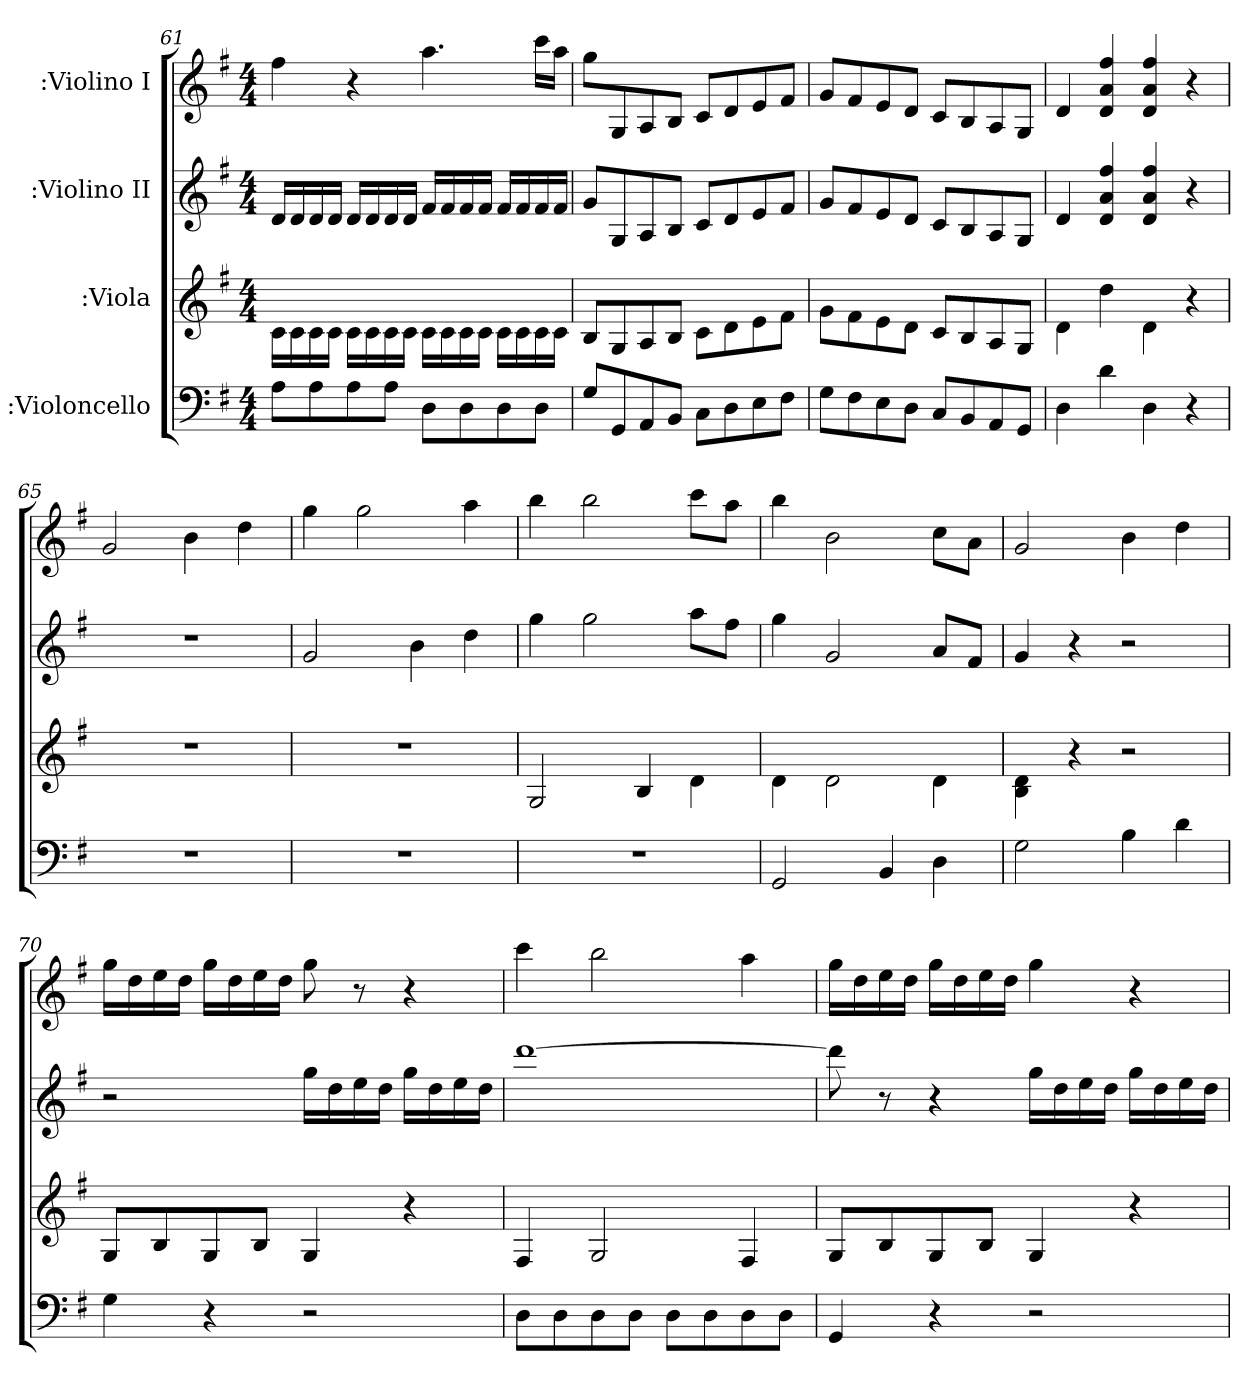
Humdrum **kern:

**kern	**kern	**kern	**kern
*part4	*part3	*part2	*part1
*staff4	*staff3	*staff2	*staff1
*I":Violoncello	*I":Viola	*I":Violino II	*I":Violino I
*clefF4	*	*clefG2	*clefG2
*k[f#]	*k[f#]	*k[f#]	*k[f#]
*G:	*G:	*G:	*G:
*M4/4	*M4/4	*M4/4	*M4/4
=61	=61	=61	=61
8A\L	16c\LL	16d/LL	4ff#\
.	16c\	16d/	.
8A\	16c\	16d/	.
.	16c\JJ	16d/JJ	.
8A\	16c\LL	16d/LL	4r
.	16c\	16d/	.
8A\J	16c\	16d/	.
.	16c\JJ	16d/JJ	.
8D\L	16c\LL	16f#/LL	4.aa\
.	16c\	16f#/	.
8D\	16c\	16f#/	.
.	16c\JJ	16f#/JJ	.
8D\	16c\LL	16f#/LL	.
.	16c\	16f#/	.
8D\J	16c\	16f#/	16ccc\LL
.	16c\JJ	16f#/JJ	16aa\JJ
=62	=62	=62	=62
8G/L	8B/L	8g/L	8gg\L
8GG/	8G/	8G/	8G/
8AA/	8A/	8A/	8A/
8BB/J	8B/J	8B/J	8B/J
8C\L	8c\L	8c/L	8c/L
8D\	8d\	8d/	8d/
8E\	8e\	8e/	8e/
8F#\J	8f#\J	8f#/J	8f#/J
=63	=63	=63	=63
8G\L	8g\L	8g/L	8g/L
8F#\	8f#\	8f#/	8f#/
8E\	8e\	8e/	8e/
8D\J	8d\J	8d/J	8d/J
8C/L	8c/L	8c/L	8c/L
8BB/	8B/	8B/	8B/
8AA/	8A/	8A/	8A/
8GG/J	8G/J	8G/J	8G/J
=64	=64	=64	=64
4D\	4d\	4d/	4d/
4d\	4dd\	4ff#/ 4a/ 4d/	4ff#/ 4a/ 4d/
4D\	4d\	4ff#/ 4a/ 4d/	4ff#/ 4a/ 4d/
4r	4r	4r	4r
=65	=65	=65	=65
1r	1r	1r	2g/
.	.	.	4b\
.	.	.	4dd\
=66	=66	=66	=66
1r	1r	2g/	4gg\
.	.	.	2gg\
.	.	4b\	.
.	.	4dd\	4aa\
=67	=67	=67	=67
1r	2G/	4gg\	4bb\
.	.	2gg\	2bb\
.	4B/	.	.
.	4d\	8aa\L	8ccc\L
.	.	8ff#\J	8aa\J
=68	=68	=68	=68
2GG/	4d\	4gg\	4bb\
.	2d\	2g/	2b\
4BB/	.	.	.
4D\	4d\	8a/L	8cc\L
.	.	8f#/J	8a\J
=69	=69	=69	=69
2G\	4d\ 4B\	4g/	2g/
.	4r	4r	.
4B\	2r	2r	4b\
4d\	.	.	4dd\
=70	=70	=70	=70
4G\	8G/L	2r	16gg\LL
.	.	.	16dd\
.	8B/	.	16ee\
.	.	.	16dd\JJ
4r	8G/	.	16gg\LL
.	.	.	16dd\
.	8B/J	.	16ee\
.	.	.	16dd\JJ
2r	4G/	16gg\LL	8gg\
.	.	16dd\	.
.	.	16ee\	8r
.	.	16dd\JJ	.
.	4r	16gg\LL	4r
.	.	16dd\	.
.	.	16ee\	.
.	.	16dd\JJ	.
=71	=71	=71	=71
8D\L	4F#/	[1ddd\	4ccc\
8D\	.	.	.
8D\	2G/	.	2bb\
8D\J	.	.	.
8D\L	.	.	.
8D\	.	.	.
8D\	4F#/	.	4aa\
8D\J	.	.	.
=72	=72	=72	=72
4GG/	8G/L	8ddd\]	16gg\LL
.	.	.	16dd\
.	8B/	8r	16ee\
.	.	.	16dd\JJ
4r	8G/	4r	16gg\LL
.	.	.	16dd\
.	8B/J	.	16ee\
.	.	.	16dd\JJ
2r	4G/	16gg\LL	4gg\
.	.	16dd\	.
.	.	16ee\	.
.	.	16dd\JJ	.
.	4r	16gg\LL	4r
.	.	16dd\	.
.	.	16ee\	.
.	.	16dd\JJ	.
=	=	=	=
*-	*-	*-	*-
